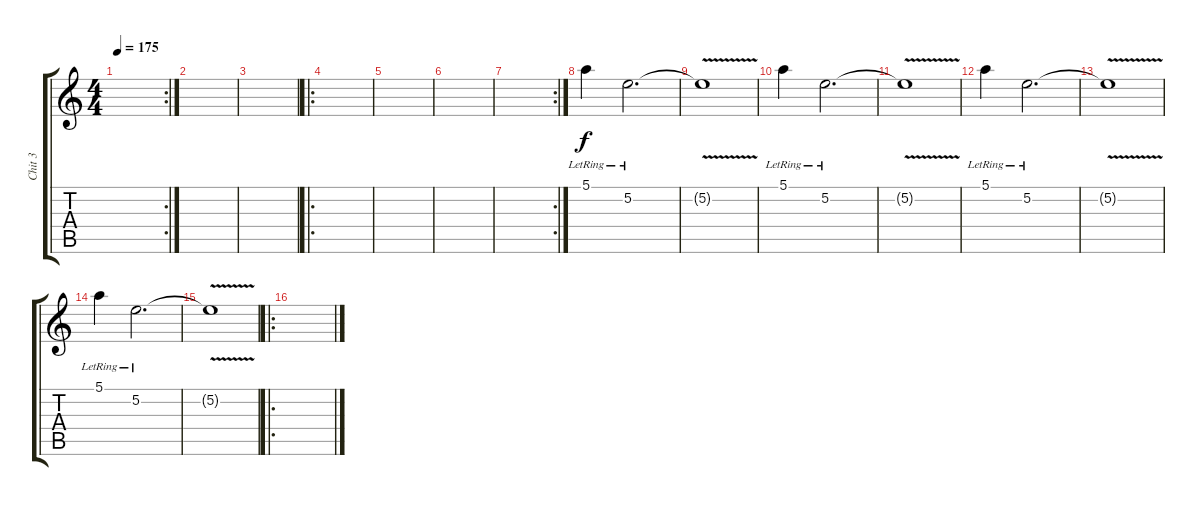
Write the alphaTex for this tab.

\track ("Chit 3" "Chit 3") {instrument distortionguitar}
\staff {score tabs}
\tuning (E4 B3 G3 D3 A2 E2) {hide}
\rc 2
\ts (4 4)
\tempo 175
\clef g2
\ks c
|
|
|
\ro
|
|
|
\rc 2
|
5.1{lr}.4 5.2{lr}.2{d} |
5.2{v t}.1 |
5.1{lr}.4 5.2{lr}.2{d} |
5.2{v t}.1 |
5.1{lr}.4 5.2{lr}.2{d} |
5.2{v t}.1 |
5.1{lr}.4 5.2{lr}.2{d} |
5.2{v t}.1 |
\ro
